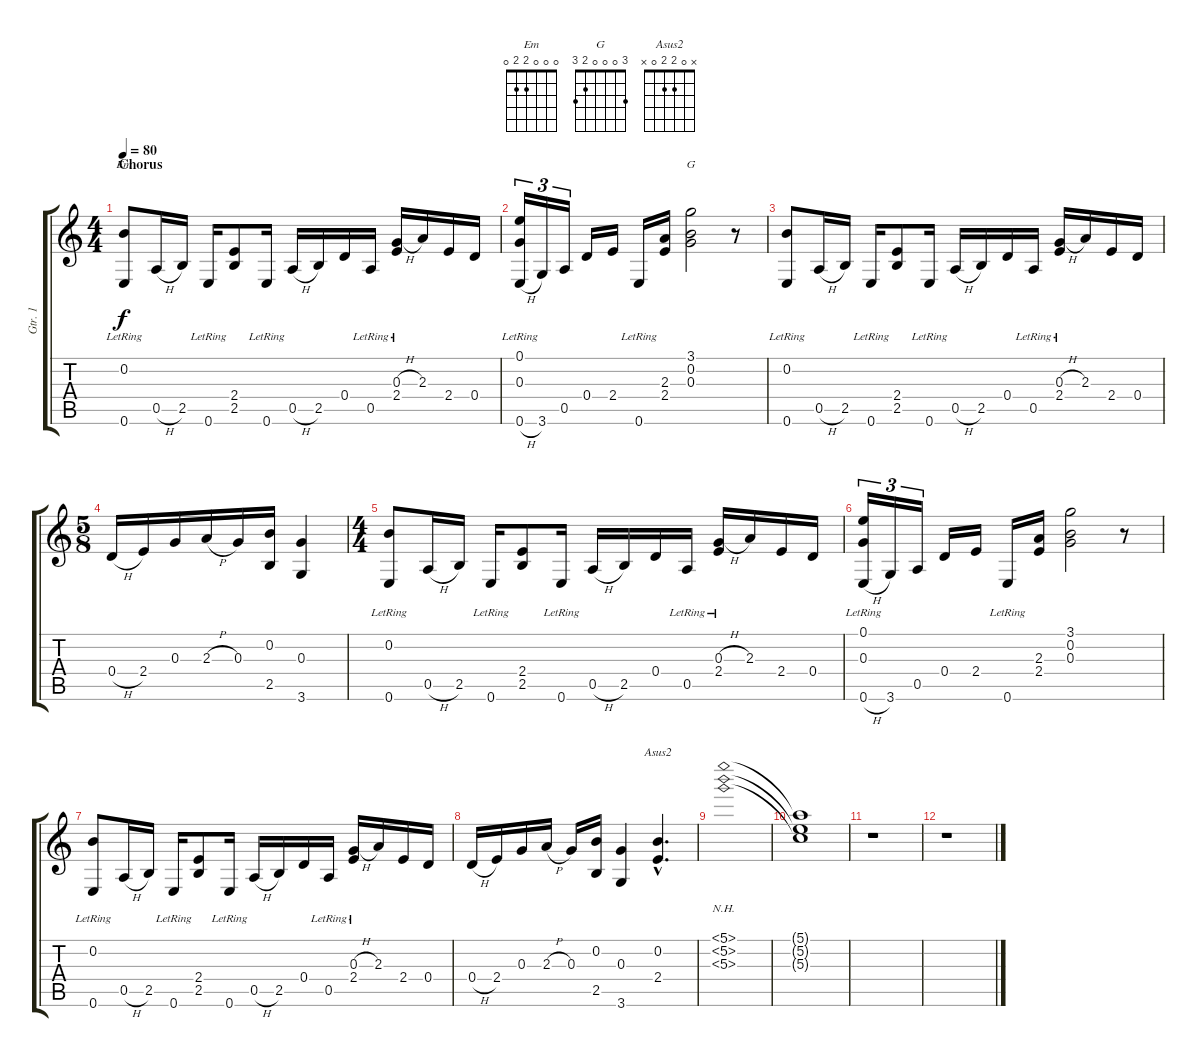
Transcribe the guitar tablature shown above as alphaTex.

\track ("Gtr. 1" "Gtr. 1") {instrument acousticguitarsteel}
\staff {score tabs}
\tuning (E4 B3 G3 D3 A2 E2) {hide}
\chord ("Em" 0 0 0 2 2 0)
\chord ("G" 3 0 0 0 2 3)
\chord ("Asus2" x 0 2 2 0 x)
\ts (4 4)
\section ("" "Chorus")
\tempo 80
\clef g2
\ks c
(0.2{lr} 0.6{lr}).8{ch "Em" dy f} 0.5{h}.16 2.5.16 0.6{lr}.16 (2.4 2.5).8 0.6{lr}.16 0.5{h}.16 2.5.16 0.4.16 0.5{lr}.16 (0.3{h} 2.4{lr}).16 2.3.16 2.4.16 0.4.16 |
(0.1{lr} 0.3{lr} 0.6{h}).16{tu (3 2)} 3.6.16{tu (3 2)} 0.5.16{tu (3 2)} 0.4.16 2.4.16 0.6{lr}.16 (2.3 2.4).16 (3.1 0.2 0.3).2{ch "G"} r.8 |
(0.2{lr} 0.6{lr}).8 0.5{h}.16 2.5.16 0.6{lr}.16 (2.4 2.5).8 0.6{lr}.16 0.5{h}.16 2.5.16 0.4.16 0.5{lr}.16 (0.3{h} 2.4{lr}).16 2.3.16 2.4.16 0.4.16 |
\ts (5 8)
0.4{h}.16 2.4.16 0.3.16 2.3{h}.16 0.3.16 (0.2 2.5).16 (0.3 3.6).4 |
\ts (4 4)
(0.2{lr} 0.6{lr}).8 0.5{h}.16 2.5.16 0.6{lr}.16 (2.4 2.5).8 0.6{lr}.16 0.5{h}.16 2.5.16 0.4.16 0.5{lr}.16 (0.3{h} 2.4{lr}).16 2.3.16 2.4.16 0.4.16 |
(0.1{lr} 0.3{lr} 0.6{h}).16{tu (3 2)} 3.6.16{tu (3 2)} 0.5.16{tu (3 2)} 0.4.16 2.4.16 0.6{lr}.16 (2.3 2.4).16 (3.1 0.2 0.3).2 r.8 |
(0.2{lr} 0.6{lr}).8 0.5{h}.16 2.5.16 0.6{lr}.16 (2.4 2.5).8 0.6{lr}.16 0.5{h}.16 2.5.16 0.4.16 0.5{lr}.16 (0.3{h} 2.4{lr}).16 2.3.16 2.4.16 0.4.16 |
0.4{h}.16 2.4.16 0.3.16 2.3{h}.16 0.3.16 (0.2 2.5).16 (0.3 3.6).4 (0.2{hac} 2.4{hac}).4{d ch "Asus2"} |
(5.1{nh} 5.2{nh} 5.3{nh}).1 |
(5.1{t} 5.2{t} 5.3{t}).1 |
r.1 |
r.1
